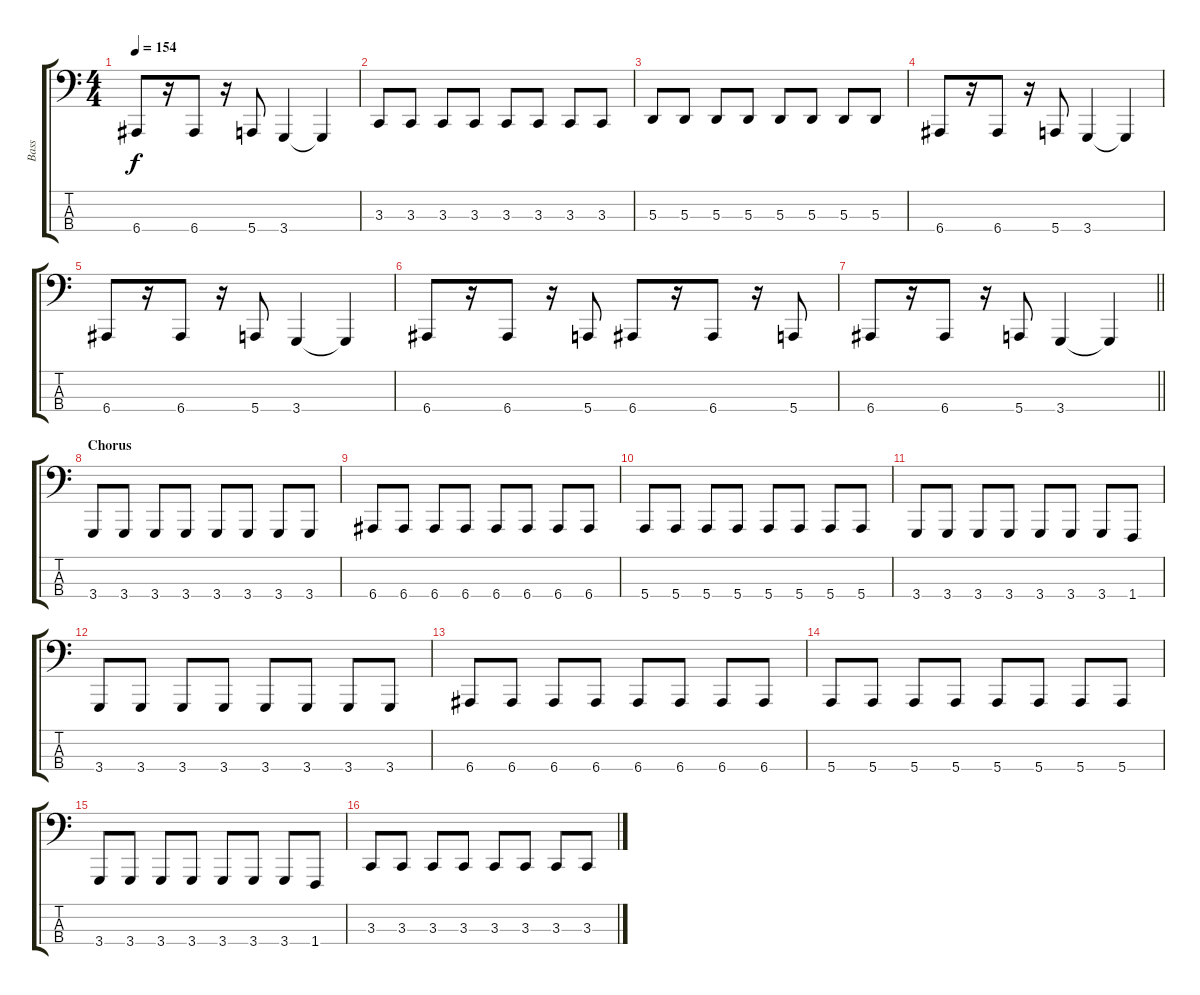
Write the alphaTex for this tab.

\track ("Bass" "Bass") {instrument lead8bassandlead}
\staff {score tabs}
\tuning (G2 D2 A1 E1) {hide}
\ts (4 4)
\tempo 154
\clef f4
\ks c
6.4.8{dy f} r.16 6.4.8 r.16 5.4.8 3.4.4 3.4{t}.4 |
3.3.8 3.3.8 3.3.8 3.3.8 3.3.8 3.3.8 3.3.8 3.3.8 |
5.3.8 5.3.8 5.3.8 5.3.8 5.3.8 5.3.8 5.3.8 5.3.8 |
6.4.8 r.16 6.4.8 r.16 5.4.8 3.4.4 3.4{t}.4 |
6.4.8 r.16 6.4.8 r.16 5.4.8 3.4.4 3.4{t}.4 |
6.4.8 r.16 6.4.8 r.16 5.4.8 6.4.8 r.16 6.4.8 r.16 5.4.8 |
\barLineRight lightlight
6.4.8 r.16 6.4.8 r.16 5.4.8 3.4.4 3.4{t}.4 |
\section ("" "Chorus")
3.4.8 3.4.8 3.4.8 3.4.8 3.4.8 3.4.8 3.4.8 3.4.8 |
6.4.8 6.4.8 6.4.8 6.4.8 6.4.8 6.4.8 6.4.8 6.4.8 |
5.4.8 5.4.8 5.4.8 5.4.8 5.4.8 5.4.8 5.4.8 5.4.8 |
3.4.8 3.4.8 3.4.8 3.4.8 3.4.8 3.4.8 3.4.8 1.4.8 |
3.4.8 3.4.8 3.4.8 3.4.8 3.4.8 3.4.8 3.4.8 3.4.8 |
6.4.8 6.4.8 6.4.8 6.4.8 6.4.8 6.4.8 6.4.8 6.4.8 |
5.4.8 5.4.8 5.4.8 5.4.8 5.4.8 5.4.8 5.4.8 5.4.8 |
3.4.8 3.4.8 3.4.8 3.4.8 3.4.8 3.4.8 3.4.8 1.4.8 |
3.3.8 3.3.8 3.3.8 3.3.8 3.3.8 3.3.8 3.3.8 3.3.8
